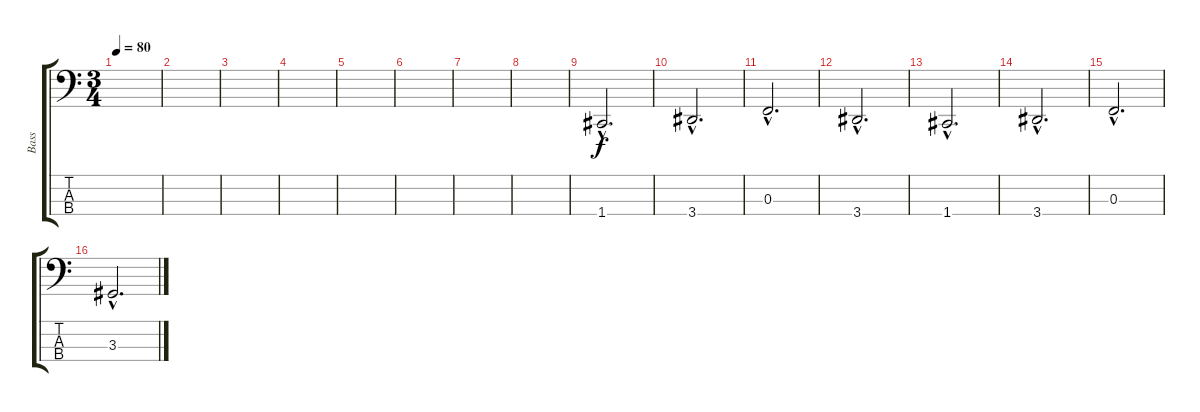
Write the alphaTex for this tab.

\track ("Bass" "Bass") {instrument electricbasspick}
\staff {score tabs}
\tuning (Eb2 Bb1 F1 C1) {hide}
\ts (3 4)
\tempo 80
\clef f4
\ks c
|
|
|
|
|
|
|
|
1.4{hac}.2{d} |
3.4{hac}.2{d} |
0.3{hac}.2{d} |
3.4{hac}.2{d} |
1.4{hac}.2{d} |
3.4{hac}.2{d} |
0.3{hac}.2{d} |
3.3{hac}.2{d}
